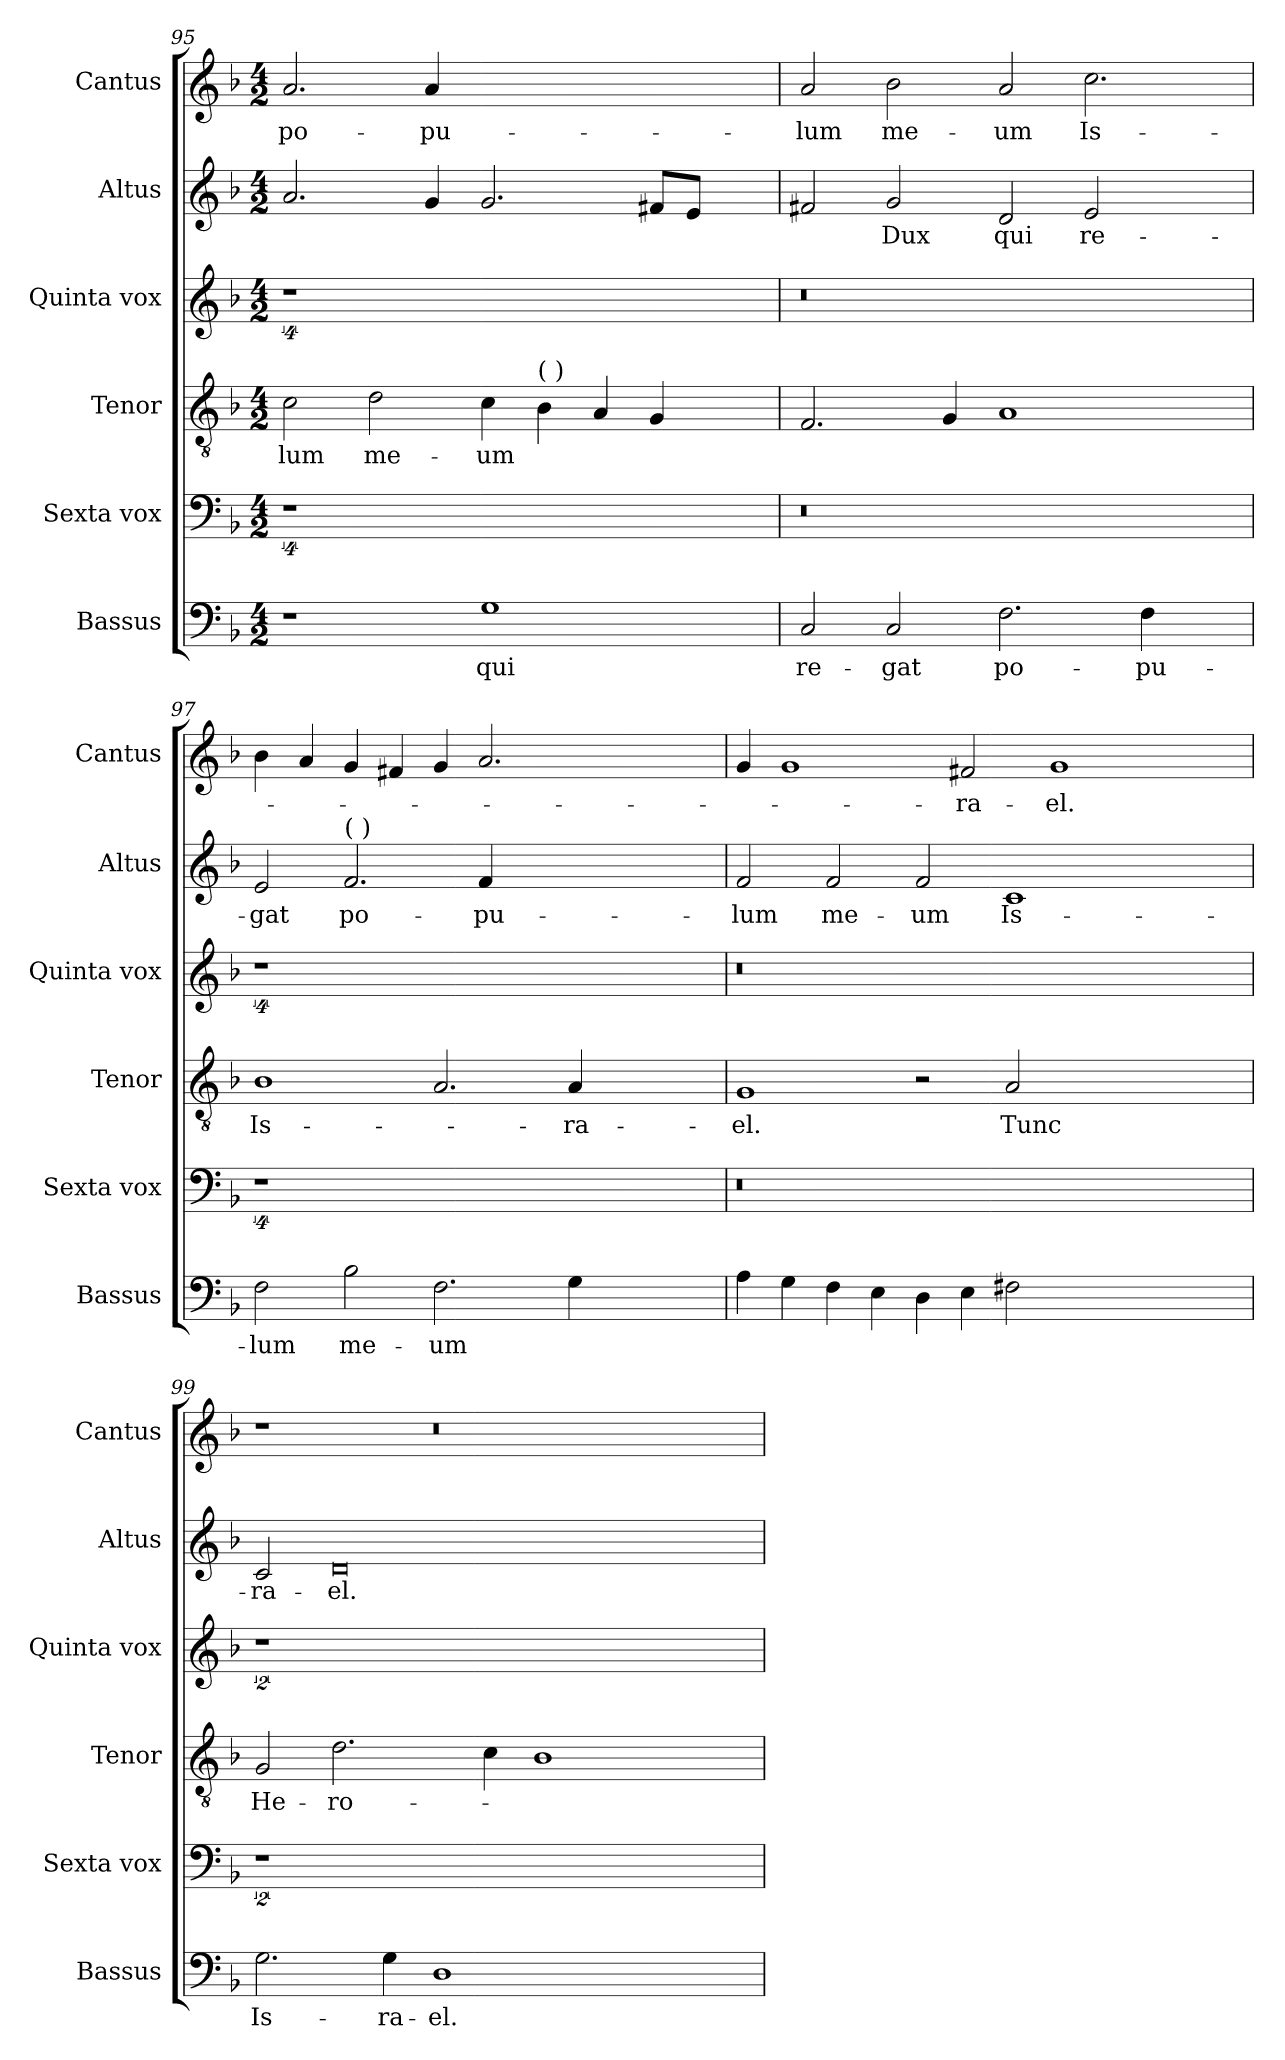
**kern	**text	**kern	**kern	**text	**kern	**kern	**text	**kern	**text
*part6	*part6	*part5	*part4	*part4	*part3	*part2	*part2	*part1	*part1
*staff6	*staff6	*staff5	*staff4	*staff4	*staff3	*staff2	*staff2	*staff1	*staff1
*I"Bassus	*	*I"Sexta vox	*I"Tenor	*	*I"Quinta vox	*I"Altus	*	*I"Cantus	*
*I'Bassus	*	*I'Sexta vox	*I'Tenor	*	*I'Quinta vox	*I'Altus	*	*I'Cantus	*
!!LO:LB:g=z
*clefF4	*	*clefF4	*clefGv2	*	*clefG2	*clefG2	*	*clefG2	*
*k[b-]	*	*k[b-]	*k[b-]	*	*k[b-]	*k[b-]	*	*k[b-]	*
*F:	*	*F:	*F:	*	*F:	*F:	*	*F:	*
*M4/2	*	*M4/2	*M4/2	*	*M4/2	*M4/2	*	*M4/2	*
=95A	=95A	=95A	=95A	=95A	=95A	=95A	=95A	=95A	=95A
!	!	!	!	!LO:LY:b	!	!	!	!	!LO:LY:b
1r	.	4%9r	2c	-lum	4%9r	2.a	.	2.a	po-
!	!	!	!	!LO:LY:b	!	!	!	!	!
.	.	.	2d	me-	.	.	.	.	.
!	!	!	!	!	!	!	!	!	!LO:LY:b
.	.	.	.	.	.	4g	.	4a	-pu-
!	!LO:LY:b	!	!	!LO:LY:b	!	!	!	!	!
1G	qui	.	4c	-um	.	2.g	.	1ryy	.
!	!	!	!LO:TX:a:t=(  )	!	!	!	!	!	!
.	.	.	4B-	.	.	.	.	.	.
.	.	.	4A	.	.	.	.	.	.
.	.	.	4G	.	.	8f#L	.	.	.
.	.	.	.	.	.	8eJ	.	.	.
4ryy	.	.	4ryy	.	.	4ryy	.	4ryy	.
!!LO:LB:g=z
=96	=96	=96	=96	=96	=96	=96	=96	=96	=96
!	!LO:LY:b	!	!	!	!	!	!	!	!LO:LY:b
2C	re-	0r	2.F	.	0r	2f#X	.	2a	-lum
!	!LO:LY:b	!	!	!	!	!	!LO:LY:b	!	!LO:LY:b
2C	-gat	.	.	.	.	2g	Dux	2b-	me-
.	.	.	4G	.	.	.	.	.	.
!	!LO:LY:b	!	!	!	!	!	!LO:LY:b	!	!LO:LY:b
2.F	po-	.	1A	.	.	2d	qui	2a	-um
!	!	!	!	!	!	!	!LO:LY:b	!	!LO:LY:b
.	.	.	.	.	.	2e	re-	2.cc	Is-
!	!LO:LY:b	!	!	!	!	!	!	!	!
4F	-pu-	.	.	.	.	.	.	.	.
4ryy	.	4ryy	4ryy	.	4ryy	4ryy	.	.	.
!!LO:LB:g=z
=97	=97	=97	=97	=97	=97	=97	=97	=97	=97
!	!LO:LY:b	!	!	!LO:LY:b	!	!	!LO:LY:b	!	!
2F	-lum	4%11r	1B-	Is-	4%11r	2e	-gat	4b-	.
.	.	.	.	.	.	.	.	4a	.
!	!	!	!	!	!	!LO:TX:a:t=(  )	!	!	!
!	!LO:LY:b	!	!	!	!	!	!LO:LY:b	!	!
2B-	me-	.	.	.	.	2.f	po-	4g	.
.	.	.	.	.	.	.	.	4f#X	.
!	!LO:LY:b	!	!	!	!	!	!	!	!
2.F	-um	.	2.A	.	.	.	.	4g	.
!	!	!	!	!	!	!	!LO:LY:b	!	!
.	.	.	.	.	.	4f	-pu-	2.a	.
.	.	.	.	.	.	1ryy	.	.	.
!	!	!	!	!LO:LY:b	!	!	!	!	!
4G	.	.	4A	-ra-	.	.	.	.	.
2.ryy	.	.	2.ryy	.	.	.	.	2.ryy	.
.	.	.	.	.	.	4ryy	.	.	.
!!LO:LB:g=z
=98	=98	=98	=98	=98	=98	=98	=98	=98	=98
!	!	!	!	!LO:LY:b	!	!	!LO:LY:b	!	!
4A	.	0.r	1G	-el.	0.r	2f	-lum	4g	.
4G	.	.	.	.	.	.	.	1g	.
!	!	!	!	!	!	!	!LO:LY:b	!	!
4F	.	.	.	.	.	2f	me-	.	.
4E	.	.	.	.	.	.	.	.	.
!	!	!	!	!	!	!	!LO:LY:b	!	!
4D	.	.	2r	.	.	2f	-um	.	.
!	!	!	!	!	!	!	!	!	!LO:LY:b
4E	.	.	.	.	.	.	.	2f#X	-ra-
!	!	!	!	!LO:LY:b	!	!	!LO:LY:b	!	!
2F#X	.	.	2A	Tunc	.	1c	Is-	.	.
!	!	!	!	!	!	!	!	!	!LO:LY:b
.	.	.	.	.	.	.	.	1g	-el.
1ryy	.	.	1ryy	.	.	.	.	.	.
.	.	.	.	.	.	2ryy	.	.	.
.	.	.	.	.	.	.	.	4ryy	.
=99	=99	=99	=99	=99	=99	=99	=99	=99	=99
!	!LO:LY:b	!	!	!LO:LY:b	!	!	!LO:LY:b	!	!
2.G	Is-	2%5r	2G	He-	2%5r	2c	-ra-	1r	.
!	!	!	!	!LO:LY:b	!	!	!LO:LY:b	!	!
.	.	.	2.d	-ro-	.	0d	-el.	.	.
!	!LO:LY:b	!	!	!	!	!	!	!	!
4G	-ra-	.	.	.	.	.	.	.	.
!	!LO:LY:b	!	!	!	!	!	!	!	!
1D	-el.	.	.	.	.	.	.	0r	.
.	.	.	4c	.	.	.	.	.	.
.	.	.	1B-	.	.	.	.	.	.
1ryy	.	.	.	.	.	.	.	.	.
.	.	2ryy	2ryy	.	2ryy	2ryy	.	.	.
=	=	=	=	=	=	=	=	=	=
*-	*-	*-	*-	*-	*-	*-	*-	*-	*-
